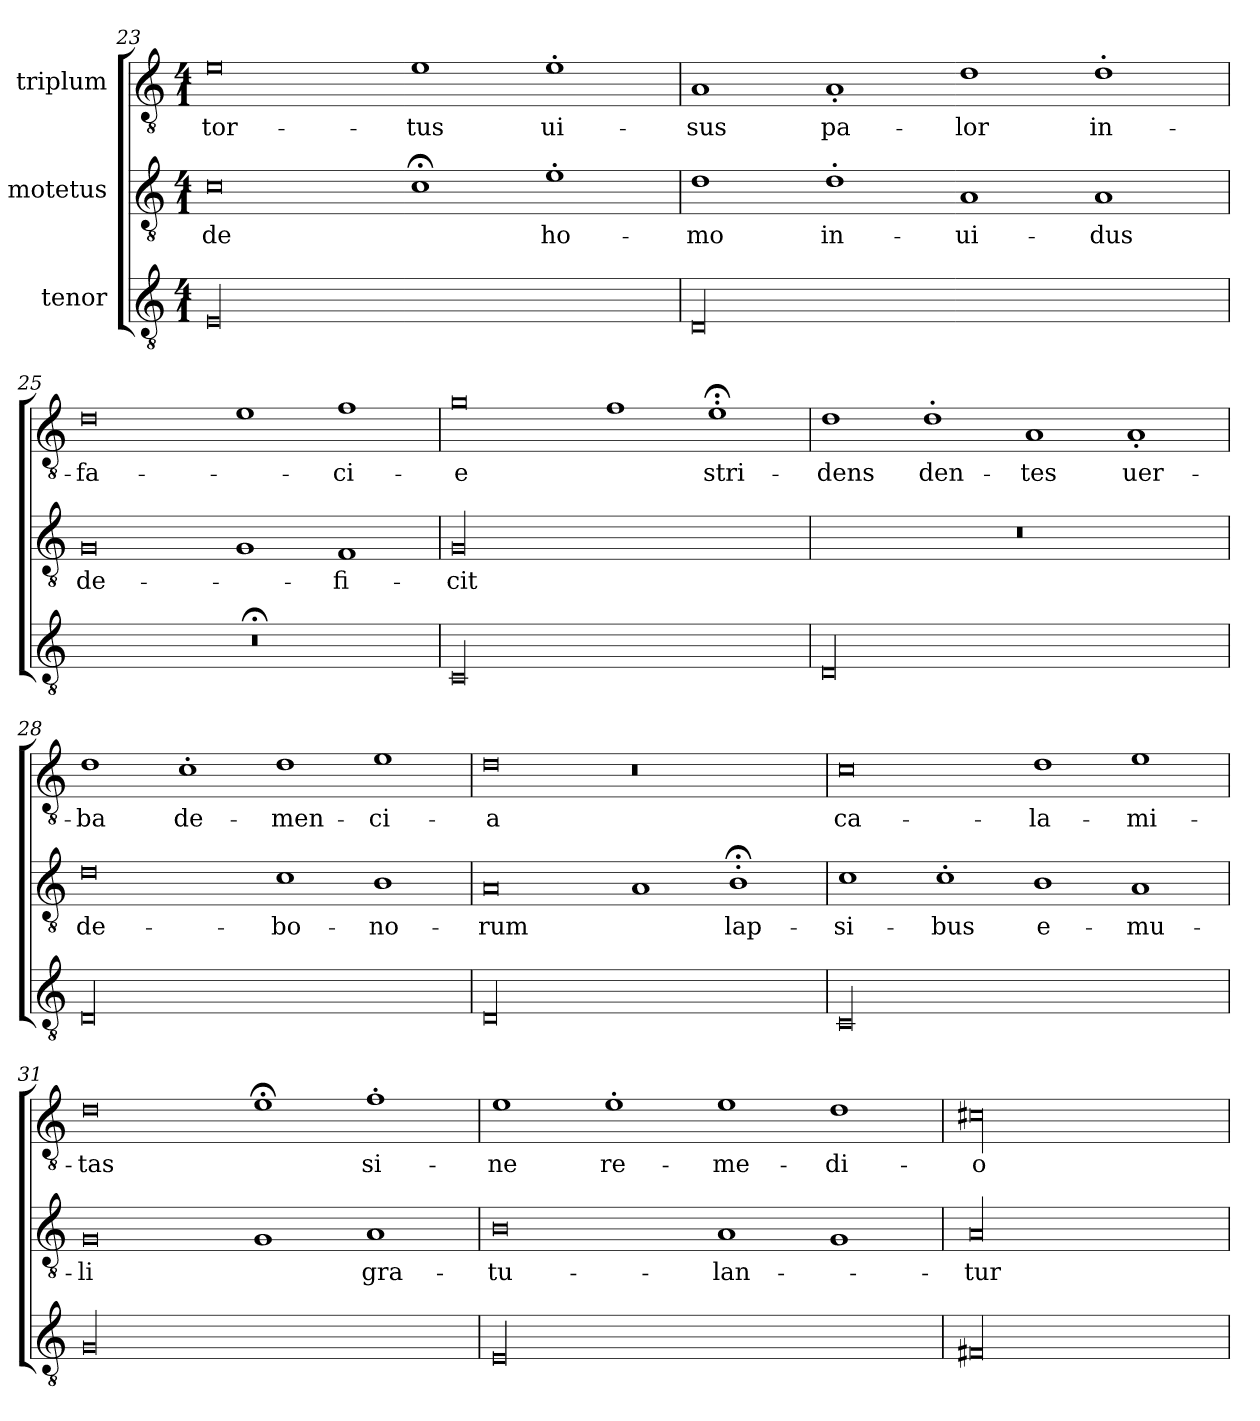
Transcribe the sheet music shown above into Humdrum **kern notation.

**kern	**kern	**text	**kern	**text
*part3	*part2	*part2	*part1	*part1
*staff3	*staff2	*staff2	*staff1	*staff1
*I"tenor	*I"motetus	*	*I"triplum	*
*clefGv2	*clefGv2	*	*clefGv2	*
*k[]	*k[]	*	*k[]	*
*C:	*C:	*	*C:	*
*M4/1	*M4/1	*	*M4/1	*
=23	=23	=23	=23	=23
00E/	0c\	-de	0e\	tor-
.	1c;<\	.	1e\	-tus
.	1e'\	ho-	1e'\	ui-
=24	=24	=24	=24	=24
00D/	1d\	-mo	1A/	-sus
.	1d'\	in-	1A'/	pa-
.	1A/	-ui-	1d\	-lor
.	1A/	-dus	1d'\	in-
=25	=25	=25	=25	=25
00r;<	0G/	de-	0d\	fa-
.	1G/	.	1e\	.
.	1F/	-fi-	1f\	-ci-
=26	=26	=26	=26	=26
00C/	00G/	-cit	0g\	-e
.	.	.	1f\	.
.	.	.	1e;<'\	stri-
=27	=27	=27	=27	=27
00D/	00r	.	1d\	-dens
.	.	.	1d'\	den-
.	.	.	1A/	-tes
.	.	.	1A'/	uer-
=28	=28	=28	=28	=28
00D/	0d\	de-	1d\	-ba
.	.	.	1c'\	de-
.	1c\	bo-	1d\	-men-
.	1B\	-no-	1e\	-ci-
=29	=29	=29	=29	=29
00D/	0A/	-rum	0d\	-a
.	1A/	.	0r	.
.	1B;<'\	lap-	.	.
=30	=30	=30	=30	=30
00C/	1c\	-si-	0c\	ca-
.	1c'\	-bus	.	.
.	1B\	e-	1d\	-la-
.	1A/	-mu-	1e\	-mi-
=31	=31	=31	=31	=31
00G/	0G/	-li	0d\	-tas
.	1G/	.	1e;<\	.
.	1A/	gra-	1f'\	si-
=32	=32	=32	=32	=32
00E/	0B\	-tu-	1e\	-ne
.	.	.	1e'\	re-
.	1A/	-lan-	1e\	-me-
.	1G/	.	1d\	-di-
=33	=33	=33	=33	=33
00F#X/	00A/	-tur	00c#X\	-o
=	=	=	=	=
*-	*-	*-	*-	*-
